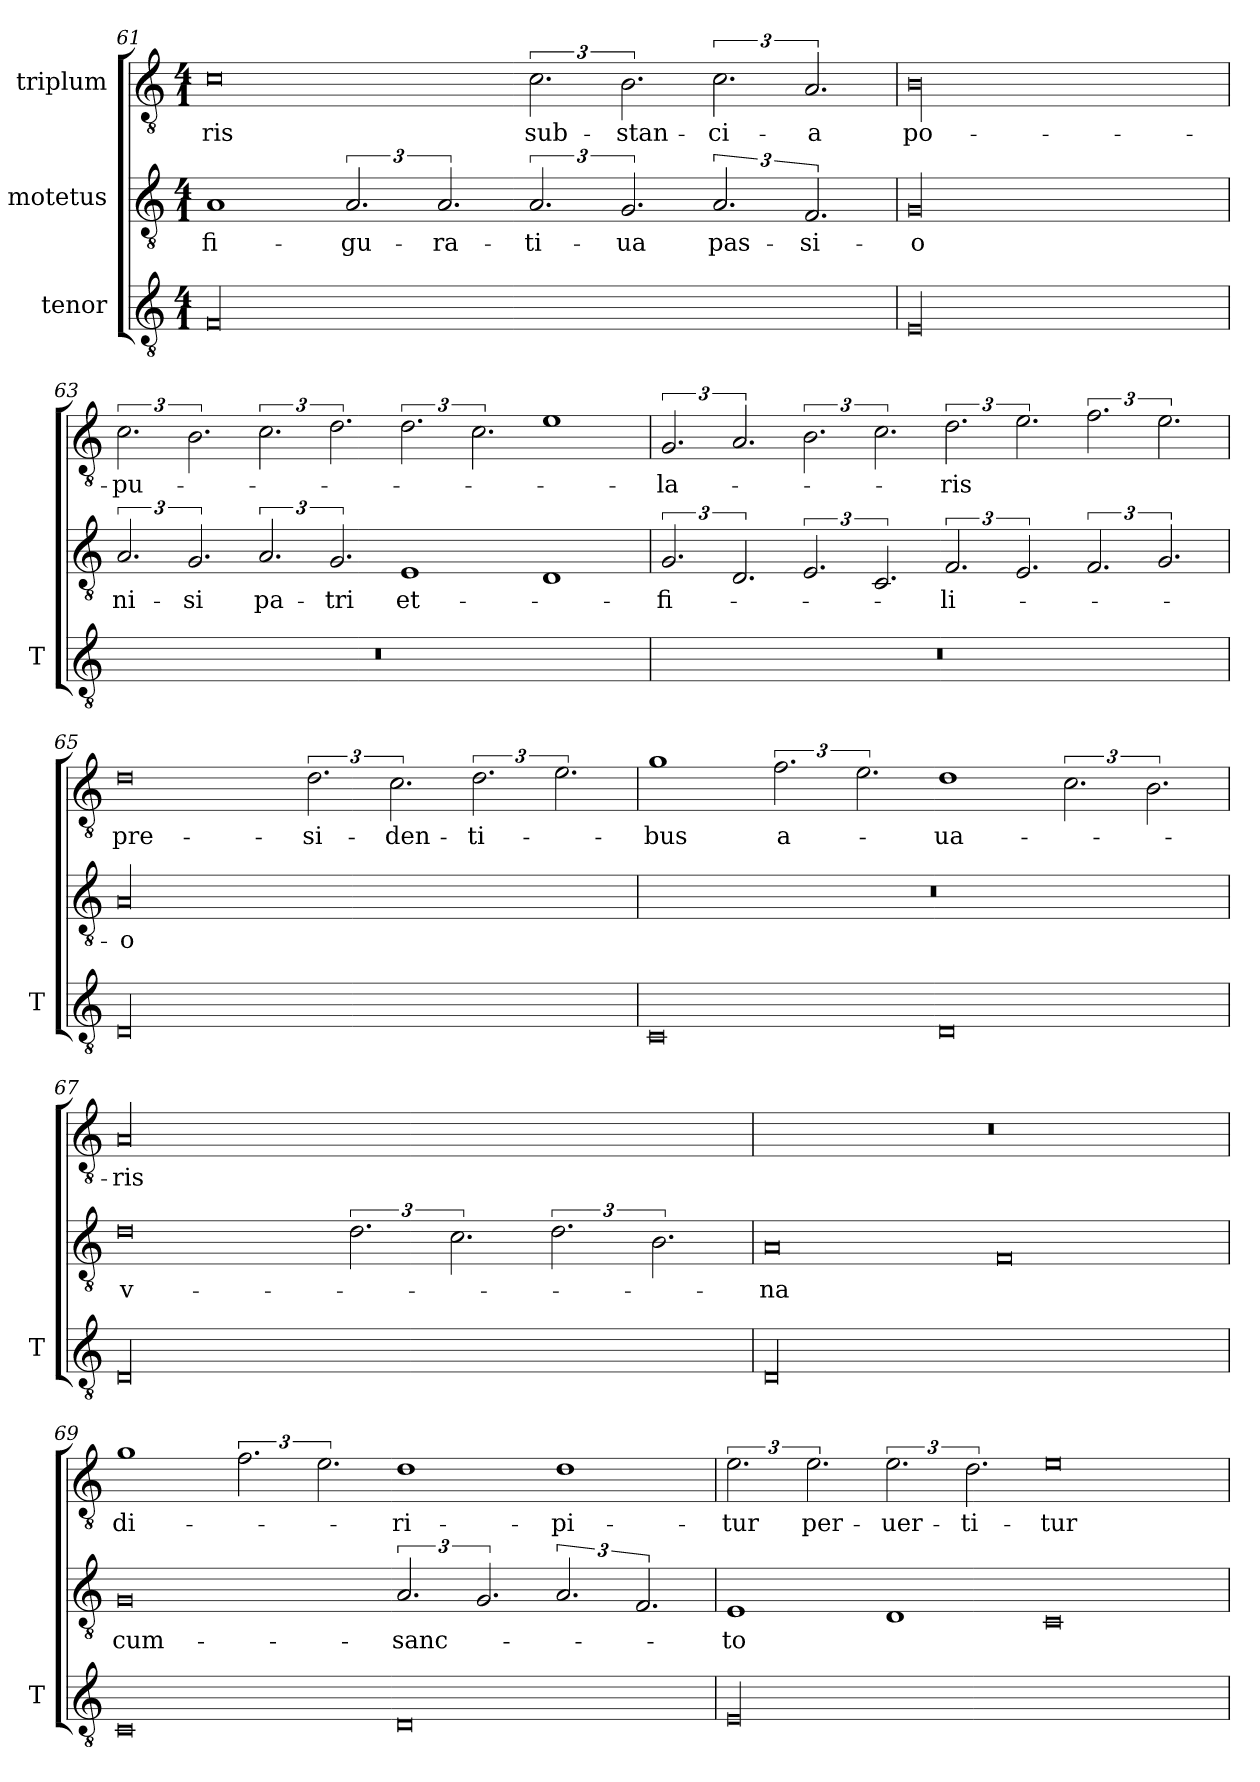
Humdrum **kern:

**kern	**kern	**text	**kern	**text
*part3	*part2	*part2	*part1	*part1
*staff3	*staff2	*staff2	*staff1	*staff1
*I"tenor	*I"motetus	*	*I"triplum	*
*I'T	*	*	*	*
*clefGv2	*clefGv2	*	*clefGv2	*
*k[]	*k[]	*	*k[]	*
*C:	*C:	*	*C:	*
*M4/1	*M4/1	*	*M4/1	*
=61	=61	=61	=61	=61
00F/	1A/	fi-	0c\	-ris
.	3.A/	-gu-	.	.
.	3.A/	-ra-	.	.
.	3.A/	-ti-	3.c\	sub-
.	3.G/	-ua	3.B\	-stan-
.	3.A/	pas-	3.c\	-ci-
.	3.F/	-si-	3.A/	-a
=62	=62	=62	=62	=62
00E/	00G/	-o	00B\	po-
=63	=63	=63	=63	=63
00r	3.A/	ni-	3.c\	-pu-
.	3.G/	-si	3.B\	.
.	3.A/	pa-	3.c\	.
.	3.G/	-tri	3.d\	.
.	1E/	et-	3.d\	.
.	.	.	3.c\	.
.	1D/	.	1e\	.
!!LO:PB:g=z
=64	=64	=64	=64	=64
00r	3.G/	fi-	3.G/	-la-
.	3.D/	.	3.A/	.
.	3.E/	.	3.B\	.
.	3.C/	.	3.c\	.
.	3.F/	-li-	3.d\	-ris
.	3.E/	.	3.e\	.
.	3.F/	.	3.f\	.
.	3.G/	.	3.e\	.
=65	=65	=65	=65	=65
00D/	00A/	-o	0d\	pre-
.	.	.	3.d\	-si-
.	.	.	3.c\	-den-
.	.	.	3.d\	-ti-
.	.	.	3.e\	.
=66	=66	=66	=66	=66
0C/	00r	.	1g\	-bus
.	.	.	3.f\	a-
.	.	.	3.e\	.
0D/	.	.	1d\	-ua-
.	.	.	3.c\	.
.	.	.	3.B\	.
=67	=67	=67	=67	=67
00D/	0d\	v-	00A/	-ris
.	3.d\	.	.	.
.	3.c\	.	.	.
.	3.d\	.	.	.
.	3.B\	.	.	.
=68	=68	=68	=68	=68
00D/	0A/	-na	00r	.
.	0F/	.	.	.
=69	=69	=69	=69	=69
0C/	0G/	cum-	1g\	di-
.	.	.	3.f\	.
.	.	.	3.e\	.
0D/	3.A/	sanc-	1d\	-ri-
.	3.G/	.	.	.
.	3.A/	.	1d\	-pi-
.	3.F/	.	.	.
=70	=70	=70	=70	=70
00E/	1E/	-to	3.e\	-tur
.	.	.	3.e\	per-
.	1D/	.	3.e\	-uer-
.	.	.	3.d\	-ti-
.	0C/	.	0e\	-tur
=	=	=	=	=
*-	*-	*-	*-	*-
